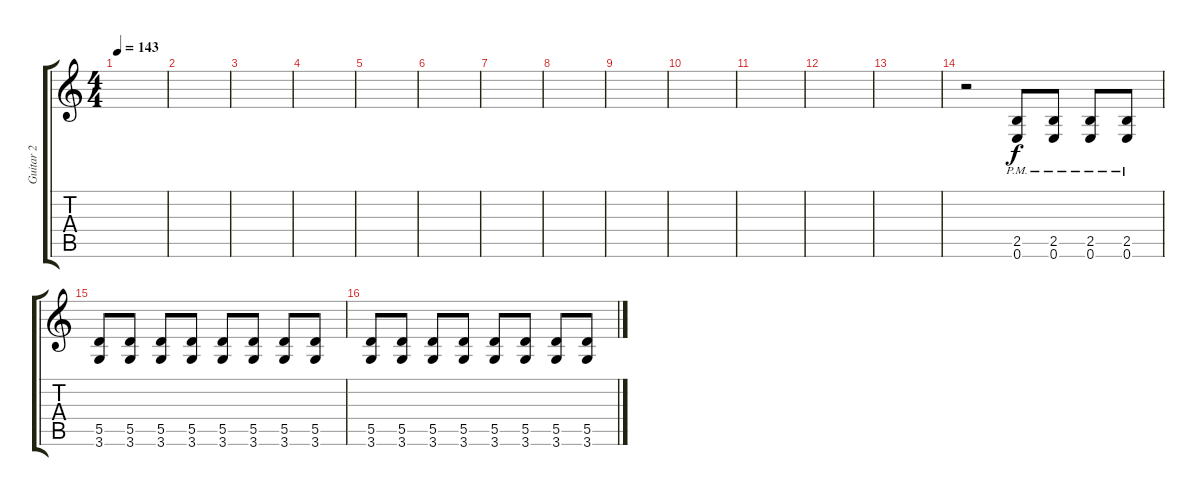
\track ("Guitar 2" "Guitar 2") {instrument distortionguitar}
\staff {score tabs}
\tuning (E4 B3 G3 D3 A2 E2) {hide}
\ts (4 4)
\tempo 143
\clef g2
\ks c
|
|
|
|
|
|
|
|
|
|
|
|
|
r.2 (2.5{pm} 0.6{pm}).8 (2.5{pm} 0.6{pm}).8 (2.5{pm} 0.6{pm}).8 (2.5{pm} 0.6{pm}).8 |
(5.5 3.6).8 (5.5 3.6).8 (5.5 3.6).8 (5.5 3.6).8 (5.5 3.6).8 (5.5 3.6).8 (5.5 3.6).8 (5.5 3.6).8 |
(5.5 3.6).8 (5.5 3.6).8 (5.5 3.6).8 (5.5 3.6).8 (5.5 3.6).8 (5.5 3.6).8 (5.5 3.6).8 (5.5 3.6).8
